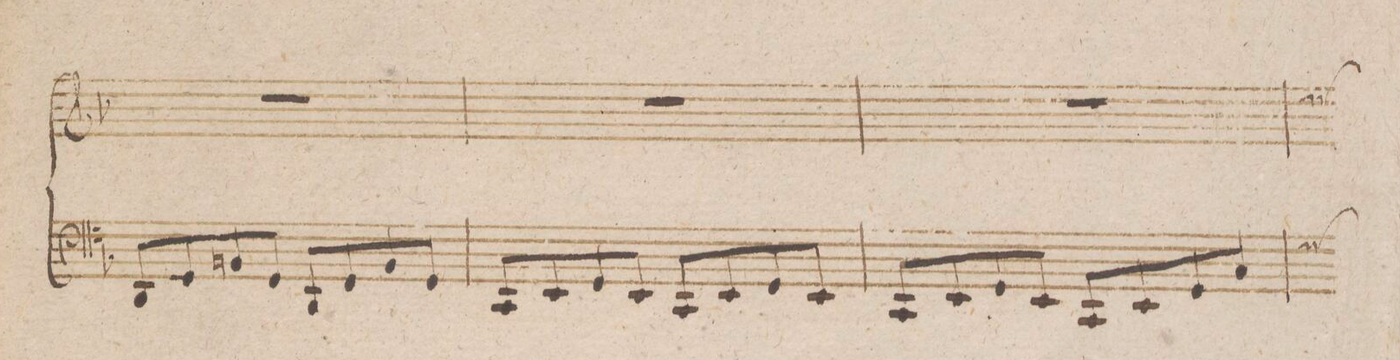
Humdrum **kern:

**kern
*I"Organo.
*clefF4
*k[b-]
*met(c)
*M4/4
8DD/L
8GG/
8BBn/
8GG/J
8DD/L
8GG/
8BB/
8GG/J
=42
8CC/L
8EE/
8GG/
8EE/J
8CC/L
8EE/
8GG/
8EE/J
=43
8CC/L
8EE/
8GG/
8EE/J
8CC/L
8EE/
8GG/
8C/J
*custos:F
=44
*-
